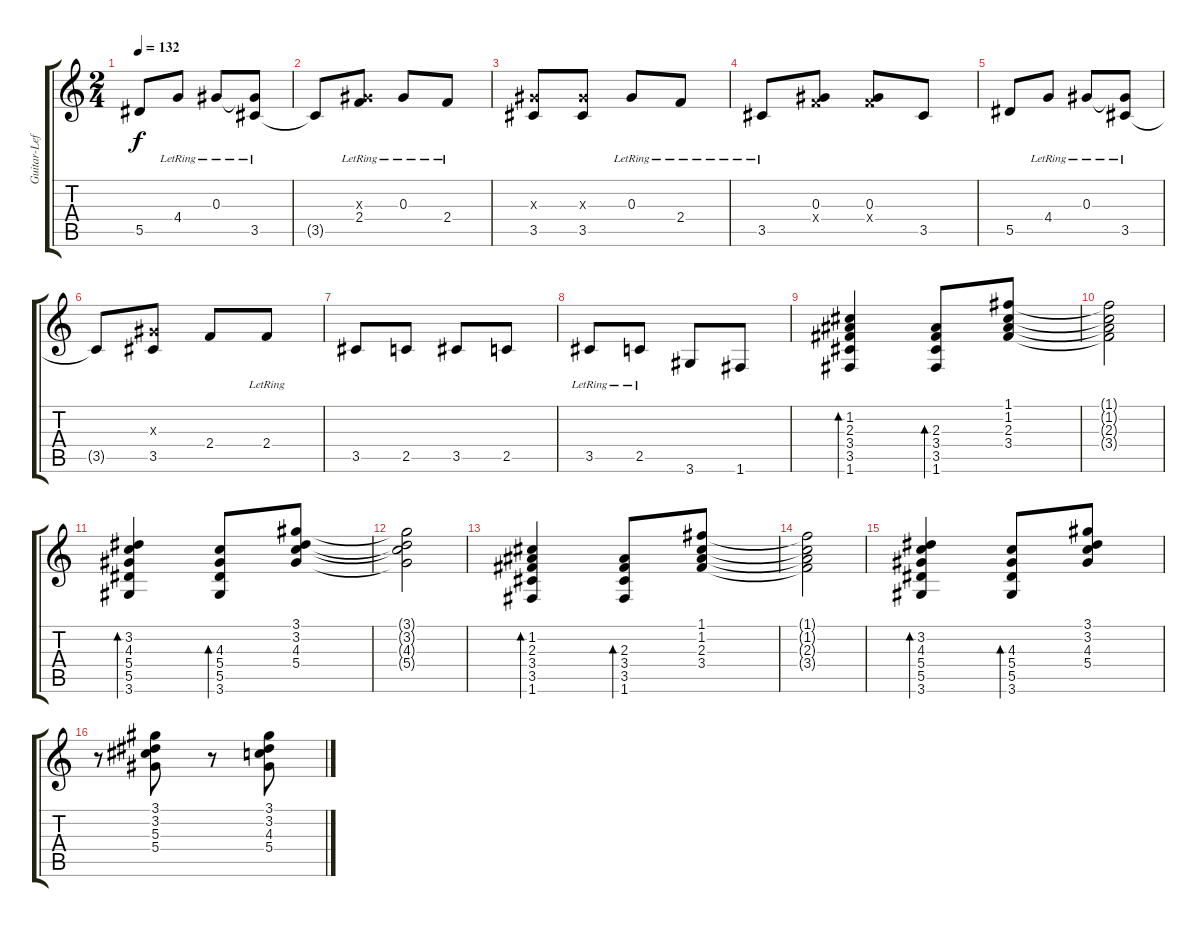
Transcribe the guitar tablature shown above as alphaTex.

\track ("Guitar-Left" "Guitar-Lef") {instrument acousticguitarsteel}
\staff {score tabs}
\tuning (F4 C4 Ab3 Eb3 Bb2 F2) {hide}
\ts (2 4)
\tempo 132
\clef g2
\ks c
5.5.8{dy f volume 13} 4.4{lr}.8 0.3{lr}.8 (0.3{t} 3.5{lr}).8 |
3.5{t}.8 (0.3{x} 2.4{lr}).8 0.3{lr}.8 2.4{lr}.8 |
(0.3{x} 3.5).8 (0.3{x} 3.5).8 0.3{lr}.8 2.4{lr}.8 |
3.5{lr}.8 (0.3 2.4{x}).8 (0.3 2.4{x}).8 3.5.8 |
5.5.8 4.4{lr}.8 0.3{lr}.8 (0.3{t} 3.5{lr}).8 |
3.5{t}.8 (0.3{x} 3.5).8 2.4.8 2.4{lr}.8 |
3.5.8 2.5.8 3.5.8 2.5.8 |
3.5{lr}.8 2.5{lr}.8 3.6.8 1.6.8 |
(1.2 2.3 3.4 3.5 1.6).4{bd 120 volume 10} (2.3 3.4 3.5 1.6).8{bd 60} (1.1 1.2 2.3 3.4).8 |
(1.1{t} 1.2{t} 2.3{t} 3.4{t}).2 |
(3.2 4.3 5.4 5.5 3.6).4{bd 120} (4.3 5.4 5.5 3.6).8{bd 60} (3.1 3.2 4.3 5.4).8 |
(3.1{t} 3.2{t} 4.3{t} 5.4{t}).2 |
(1.2 2.3 3.4 3.5 1.6).4{bd 120} (2.3 3.4 3.5 1.6).8{bd 60} (1.1 1.2 2.3 3.4).8 |
(1.1{t} 1.2{t} 2.3{t} 3.4{t}).2 |
(3.2 4.3 5.4 5.5 3.6).4{bd 120} (4.3 5.4 5.5 3.6).8{bd 60} (3.1 3.2 4.3 5.4).8 |
r.8 (3.1 3.2 5.3 5.4).8 r.8 (3.1 3.2 4.3 5.4).8
